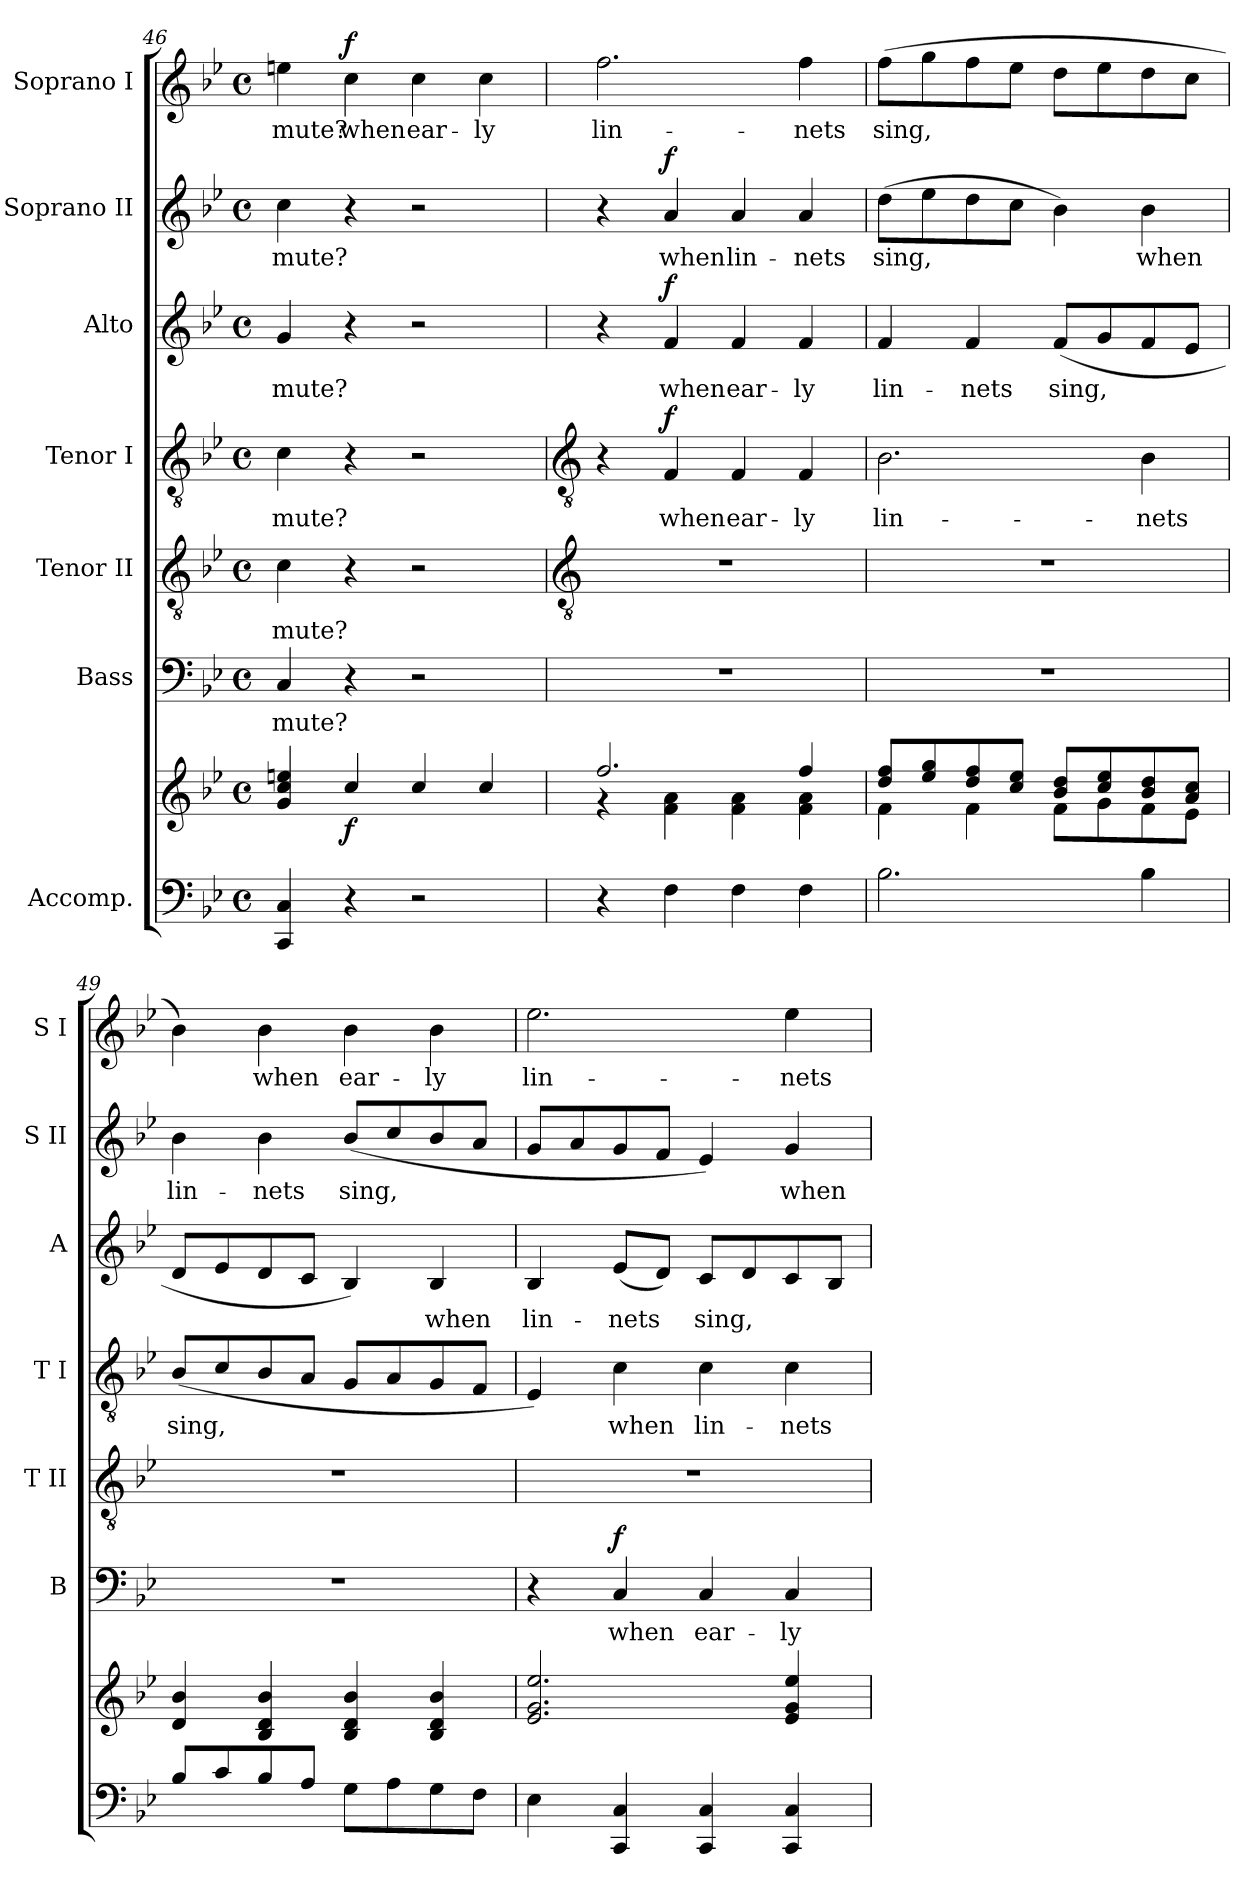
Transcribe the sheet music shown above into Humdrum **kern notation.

**kern	**kern	**dynam	**kern	**text	**dynam	**kern	**text	**kern	**text	**dynam	**kern	**text	**dynam	**kern	**text	**dynam	**kern	**text	**dynam
*part7	*part7	*part7	*part6	*part6	*part6	*part5	*part5	*part4	*part4	*part4	*part3	*part3	*part3	*part2	*part2	*part2	*part1	*part1	*part1
*staff8	*staff7	*staff7/8	*staff6	*staff6	*staff6	*staff5	*staff5	*staff4	*staff4	*staff4	*staff3	*staff3	*staff3	*staff2	*staff2	*staff2	*staff1	*staff1	*staff1
*I"Accomp.	*	*	*I"Bass	*	*	*I"Tenor II	*	*I"Tenor I	*	*	*I"Alto	*	*	*I"Soprano II	*	*	*I"Soprano I	*	*
*	*	*	*I'B	*	*	*I'T II	*	*I'T I	*	*	*I'A	*	*	*I'S II	*	*	*I'S I	*	*
*clefF4	*clefG2	*	*clefF4	*	*	*clefGv2	*	*clefGv2	*	*	*clefG2	*	*	*clefG2	*	*	*clefG2	*	*
*k[b-e-]	*k[b-e-]	*	*k[b-e-]	*	*	*k[b-e-]	*	*k[b-e-]	*	*	*k[b-e-]	*	*	*k[b-e-]	*	*	*k[b-e-]	*	*
*B-:	*B-:	*	*B-:	*	*	*B-:	*	*B-:	*	*	*B-:	*	*	*B-:	*	*	*B-:	*	*
*M4/4	*M4/4	*	*M4/4	*	*	*M4/4	*	*M4/4	*	*	*M4/4	*	*	*M4/4	*	*	*M4/4	*	*
*met(c)	*met(c)	*	*met(c)	*	*	*met(c)	*	*met(c)	*	*	*met(c)	*	*	*met(c)	*	*	*met(c)	*	*
=46	=46	=46	=46	=46	=46	=46	=46	=46	=46	=46	=46	=46	=46	=46	=46	=46	=46	=46	=46
*	*^	*	*	*	*	*	*	*	*	*	*	*	*	*	*	*	*	*	*
!	!	!	!	!	!LO:LY:b	!	!	!LO:LY:b	!	!LO:LY:b	!	!	!LO:LY:b	!	!	!LO:LY:b	!	!	!LO:LY:b	!
4CC/ 4C/	4g 4cc 4een	1ryy	.	4C	mute?	.	4c	mute?	4c	mute?	.	4g	mute?	.	4cc	mute?	.	4een	mute?	.
!	!	!	!LO:DY:b	!	!	!	!	!	!	!	!	!	!	!	!	!	!	!	!LO:LY:b	!LO:DY:b
4r	4cc	.	f	4r	.	.	4r	.	4r	.	.	4r	.	.	4r	.	.	4cc	when	f
!	!	!	!	!	!	!	!	!	!	!	!	!	!	!	!	!	!	!	!LO:LY:b	!
2r	4cc	.	.	2r	.	.	2r	.	2r	.	.	2r	.	.	2r	.	.	4cc	ear-	.
!	!	!	!	!	!	!	!	!	!	!	!	!	!	!	!	!	!	!	!LO:LY:b	!
.	4cc	.	.	.	.	.	.	.	.	.	.	.	.	.	.	.	.	4cc	-ly	.
!!LO:LB:g=z
=47	=47	=47	=47	=47	=47	=47	=47	=47	=47	=47	=47	=47	=47	=47	=47	=47	=47	=47	=47	=47
*	*	*	*	*	*	*	*clefGv2	*	*clefGv2	*	*	*	*	*	*	*	*	*	*	*
!	!	!	!	!	!	!	!	!	!	!	!	!	!	!	!	!	!	!	!LO:LY:b	!
4r	2.ff/	4r	.	1r	.	.	1r	.	4r	.	.	4r	.	.	4r	.	.	2.ff	lin-	.
!	!	!	!	!	!	!	!	!	!	!LO:LY:b	!LO:DY:b	!	!LO:LY:b	!LO:DY:b	!	!LO:LY:b	!LO:DY:b	!	!	!
4F	.	4f\ 4a\	.	.	.	.	.	.	4F	when	f	4f	when	f	4a	when	f	.	.	.
!	!	!	!	!	!	!	!	!	!	!LO:LY:b	!	!	!LO:LY:b	!	!	!LO:LY:b	!	!	!	!
4F	.	4f\ 4a\	.	.	.	.	.	.	4F	ear-	.	4f	ear-	.	4a	lin-	.	.	.	.
!	!	!	!	!	!	!	!	!	!	!LO:LY:b	!	!	!LO:LY:b	!	!	!LO:LY:b	!	!	!LO:LY:b	!
4F	4ff/	4f\ 4a\	.	.	.	.	.	.	4F	-ly	.	4f	-ly	.	4a	-nets	.	4ff	-nets	.
=48	=48	=48	=48	=48	=48	=48	=48	=48	=48	=48	=48	=48	=48	=48	=48	=48	=48	=48	=48	=48
!	!	!	!	!	!	!	!	!	!	!LO:LY:b	!	!	!LO:LY:b	!	!	!LO:LY:b	!	!	!LO:LY:b	!
2.B-	8dd/ 8ff/L	4f\	.	1r	.	.	1r	.	2.B-	lin-	.	4f	lin-	.	(>8ddL	sing,	.	(>8ffL	sing,	.
.	8ee-/ 8gg/	.	.	.	.	.	.	.	.	.	.	.	.	.	8ee-	.	.	8gg	.	.
!	!	!	!	!	!	!	!	!	!	!	!	!	!LO:LY:b	!	!	!	!	!	!	!
.	8dd/ 8ff/	4f\	.	.	.	.	.	.	.	.	.	4f	-nets	.	8dd	.	.	8ff	.	.
.	8cc/ 8ee-/J	.	.	.	.	.	.	.	.	.	.	.	.	.	8ccJ	.	.	8ee-J	.	.
!	!	!	!	!	!	!	!	!	!	!	!	!	!LO:LY:b	!	!	!	!	!	!	!
.	8b-/ 8dd/L	8f\L	.	.	.	.	.	.	.	.	.	(<8fL	sing,	.	4b-)	.	.	8ddL	.	.
.	8cc/ 8ee-/	8g\	.	.	.	.	.	.	.	.	.	8g	.	.	.	.	.	8ee-	.	.
!	!	!	!	!	!	!	!	!	!	!LO:LY:b	!	!	!	!	!	!LO:LY:b	!	!	!	!
4B-	8b-/ 8dd/	8f\	.	.	.	.	.	.	4B-	-nets	.	8f	.	.	4b-	when	.	8dd	.	.
.	8a/ 8cc/J	8e-\J	.	.	.	.	.	.	.	.	.	8e-J	.	.	.	.	.	8ccJ	.	.
=49	=49	=49	=49	=49	=49	=49	=49	=49	=49	=49	=49	=49	=49	=49	=49	=49	=49	=49	=49	=49
!	!	!	!	!	!	!	!	!	!	!LO:LY:b	!	!	!	!	!	!LO:LY:b	!	!	!	!
8B-/L	4d/ 4b-/	1ryy	.	1r	.	.	1r	.	(<8B-/L	sing,	.	8dL	.	.	4b-	lin-	.	4b-)	.	.
8c/	.	.	.	.	.	.	.	.	8c/	.	.	8e-	.	.	.	.	.	.	.	.
!	!	!	!	!	!	!	!	!	!	!	!	!	!	!	!	!LO:LY:b	!	!	!LO:LY:b	!
8B-/	4B-/ 4d/ 4b-/	.	.	.	.	.	.	.	8B-/	.	.	8d	.	.	4b-	-nets	.	4b-	when	.
8AJ	.	.	.	.	.	.	.	.	8AJ	.	.	8cJ	.	.	.	.	.	.	.	.
!	!	!	!	!	!	!	!	!	!	!	!	!	!	!	!	!LO:LY:b	!	!	!LO:LY:b	!
8GL	4B-/ 4d/ 4b-/	.	.	.	.	.	.	.	8GL	.	.	4B-)	.	.	(<8b-/L	sing,	.	4b-	ear-	.
8A	.	.	.	.	.	.	.	.	8A	.	.	.	.	.	8cc/	.	.	.	.	.
!	!	!	!	!	!	!	!	!	!	!	!	!	!LO:LY:b	!	!	!	!	!	!LO:LY:b	!
8G	4B-/ 4d/ 4b-/	.	.	.	.	.	.	.	8G	.	.	4B-	when	.	8b-/	.	.	4b-	-ly	.
8FJ	.	.	.	.	.	.	.	.	8FJ	.	.	.	.	.	8aJ	.	.	.	.	.
=50	=50	=50	=50	=50	=50	=50	=50	=50	=50	=50	=50	=50	=50	=50	=50	=50	=50	=50	=50	=50
!	!	!	!	!	!	!	!	!	!	!	!	!	!LO:LY:b	!	!	!	!	!	!LO:LY:b	!
4E-	2.e-/ 2.g/ 2.ee-/	1ryy	.	4r	.	.	1r	.	4E-)	.	.	4B-	lin-	.	8gL	.	.	2.ee-	lin-	.
.	.	.	.	.	.	.	.	.	.	.	.	.	.	.	8a	.	.	.	.	.
!	!	!	!	!	!LO:LY:b	!LO:DY:b	!	!	!	!LO:LY:b	!	!	!LO:LY:b	!	!	!	!	!	!	!
4CC 4C	.	.	.	4C	when	f	.	.	4c	when	.	(<8e-L	-nets	.	8g	.	.	.	.	.
.	.	.	.	.	.	.	.	.	.	.	.	8dJ)	.	.	8fJ	.	.	.	.	.
!	!	!	!	!	!LO:LY:b	!	!	!	!	!LO:LY:b	!	!	!LO:LY:b	!	!	!	!	!	!	!
4CC 4C	.	.	.	4C	ear-	.	.	.	4c	lin-	.	8cL	sing,	.	4e-)	.	.	.	.	.
.	.	.	.	.	.	.	.	.	.	.	.	8d	.	.	.	.	.	.	.	.
!	!	!	!	!	!LO:LY:b	!	!	!	!	!LO:LY:b	!	!	!	!	!	!LO:LY:b	!	!	!LO:LY:b	!
4CC 4C	4e-/ 4g/ 4ee-/	.	.	4C	-ly	.	.	.	4c	-nets	.	8c	.	.	4g	when	.	4ee-	-nets	.
.	.	.	.	.	.	.	.	.	.	.	.	8B-J	.	.	.	.	.	.	.	.
*	*v	*v	*	*	*	*	*	*	*	*	*	*	*	*	*	*	*	*	*	*
=	=	=	=	=	=	=	=	=	=	=	=	=	=	=	=	=	=	=	=
*-	*-	*-	*-	*-	*-	*-	*-	*-	*-	*-	*-	*-	*-	*-	*-	*-	*-	*-	*-
